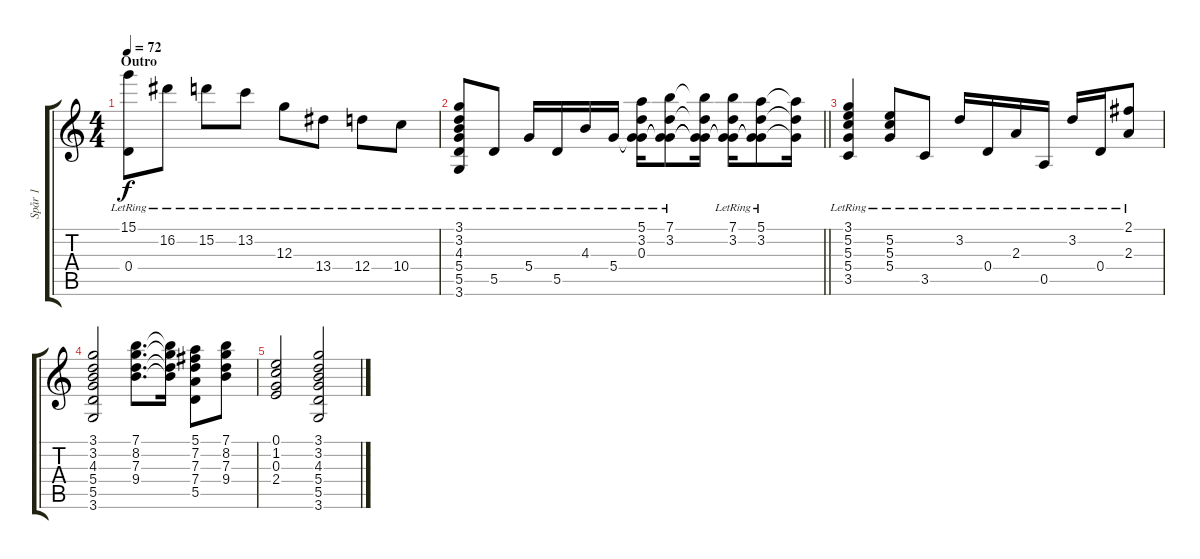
\track ("Spår 1" "Spår 1") {instrument acousticguitarsteel}
\staff {score tabs}
\tuning (E4 B3 G3 D3 A2 E2) {hide}
\ts (4 4)
\section ("" "Outro")
\tempo 72
\clef g2
\ks c
(15.1{lr} 0.4{lr}).8{dy f} 16.2{lr}.8 15.2{lr}.8 13.2{lr}.8 12.3{lr}.8 13.4{lr}.8 12.4{lr}.8 10.4{lr}.8 |
\barLineRight lightlight
(3.1{lr} 3.2{lr} 4.3{lr} 5.4{lr} 5.5{lr} 3.6{lr}).8 5.5{lr}.8 5.4{lr}.16 5.5{lr}.16 4.3{lr}.16 5.4{lr}.16 (5.1{lr} 3.2{lr} 0.3{lr} 5.4{t}).16 (7.1{lr} 3.2{lr} 0.3{t} 5.4{t}).8 (7.1{t} 3.2{t} 0.3{t} 5.4{t}).16 (7.1{lr} 3.2{lr} 0.3{t} 5.4{t}).16 (5.1{lr} 3.2{lr} 0.3{t} 5.4{t}).8 (5.1{t} 3.2{t} 0.3{t}).16 |
\section ("" "")
(3.1{lr} 5.2{lr} 5.3{lr} 5.4{lr} 3.5{lr}).4 (5.2{lr} 5.3{lr} 5.4{lr}).8 3.5{lr}.8 3.2{lr}.16 0.4{lr}.16 2.3{lr}.16 0.5{lr}.16 3.2{lr}.16 0.4{lr}.16 (2.1{lr} 2.3{lr}).8 |
(3.1 3.2 4.3 5.4 5.5 3.6).2 (7.1 8.2 7.3 9.4).8{d} (7.1{t} 8.2{t} 7.3{t} 9.4{t}).16 (5.1 7.2 7.3 7.4 5.5).8 (7.1 8.2 7.3 9.4).8 |
(0.1 1.2 0.3 2.4).2 (3.1 3.2 4.3 5.4 5.5 3.6).2
